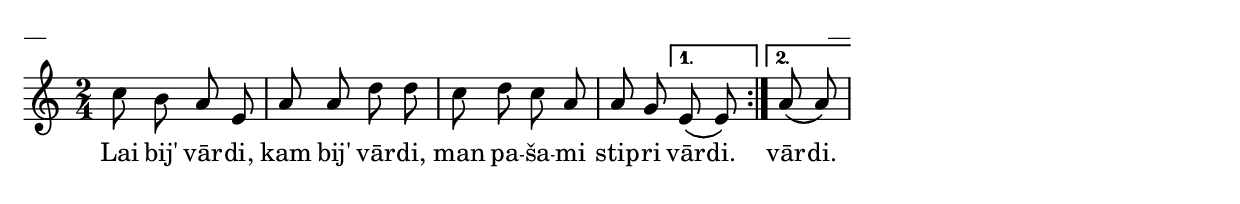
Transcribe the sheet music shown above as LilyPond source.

\version "2.13.16"
%\header {
%    title = "Lai bij' vārdi, kam bij' vārdi"
%}
\paper {
line-width = 14\cm
left-margin = 0.4\cm
between-system-padding = 0.1\cm
between-system-space = 0.1\cm
}
\layout {
indent = #0
ragged-last = ##f
}


voiceA = \transpose d a { \relative c' {
\clef "treble"
\key d \minor
\time 2/4
\repeat volta 2 {
f8 e d a | d8 d g g | f8 g f d | d8 c
}
\alternative { { a\( a\)} { d\( d\)} }
} }

lyricA = \lyricmode {
Lai bij' vār -- di, kam bij' vār -- di, 
man pa -- ša -- mi stip -- ri vār -- di. 
vār -- di.
}




fullScore = <<
\new Staff {
<<
\new Voice = "voiceA" { \oneVoice \autoBeamOff \voiceA }
\lyricsto "voiceA" \new Lyrics \lyricA
>>
}
>>

\score {
\fullScore
\header { piece = "__" opus = "__" }
}
\markup { \with-color #(x11-color 'white) \sans \smaller "__" }
\score {
\unfoldRepeats
\fullScore
\midi {
\context { \Staff \remove "Staff_performer" }
\context { \Voice \consists "Staff_performer" }
}
}


